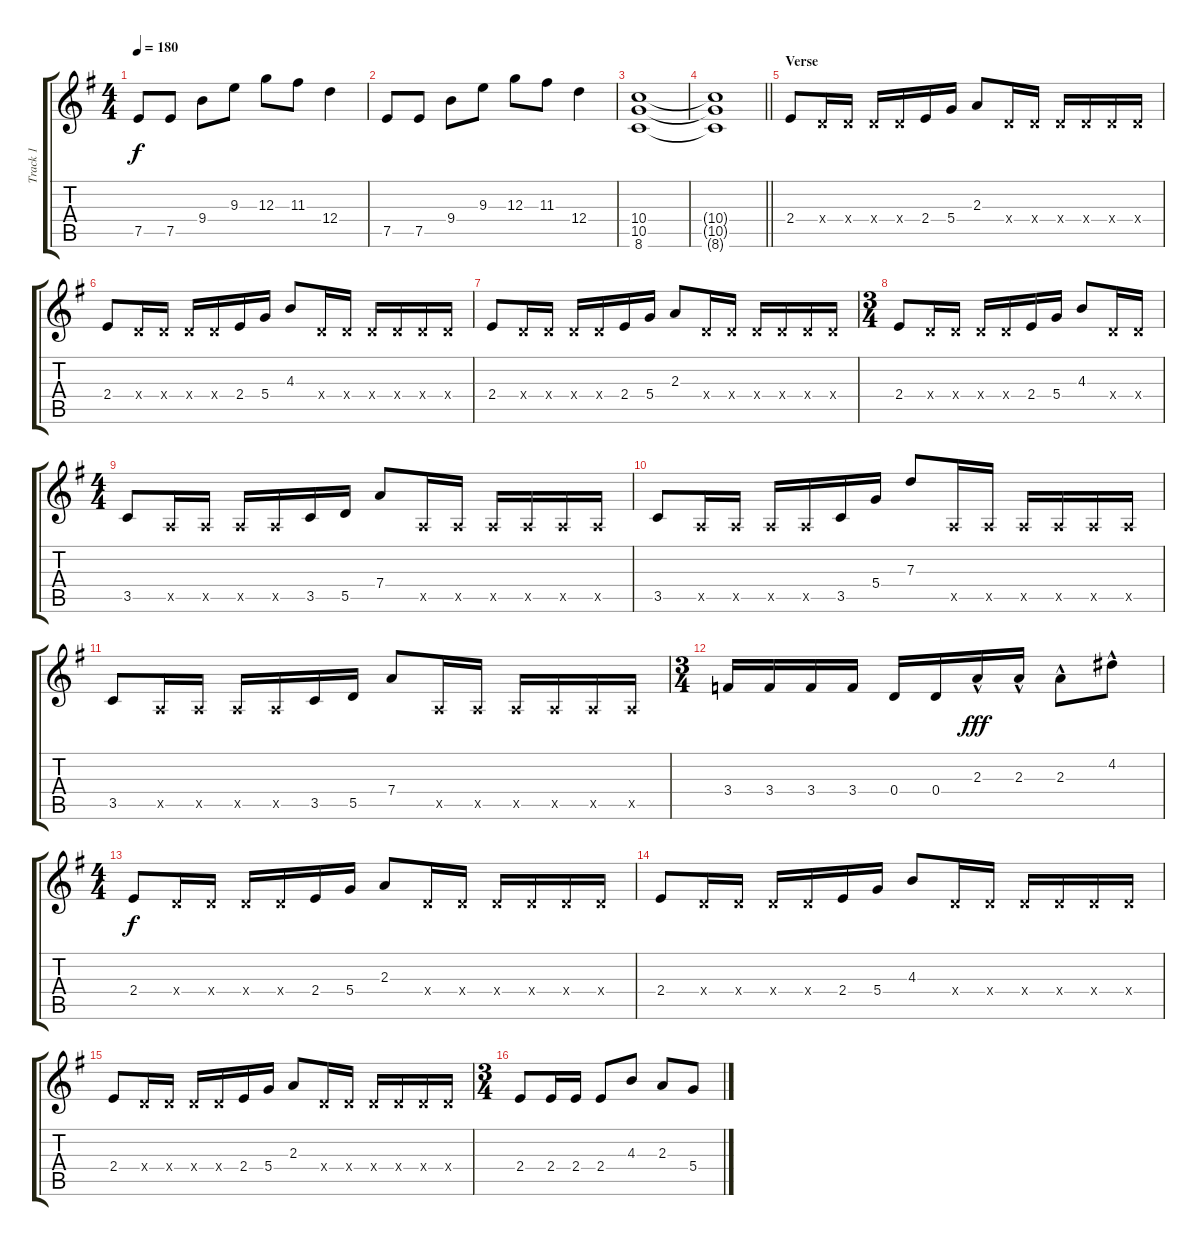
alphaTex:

\track ("Track 1" "Track 1") {instrument overdrivenguitar}
\staff {score tabs}
\tuning (E4 B3 G3 D3 A2 E2) {hide}
\ts (4 4)
\tempo 180
\clef g2
\ks g
7.5.8{dy f} 7.5.8 9.4.8 9.3.8 12.3.8 11.3.8 12.4.4 |
7.5.8 7.5.8 9.4.8 9.3.8 12.3.8 11.3.8 12.4.4 |
(10.4 10.5 8.6).1 |
\barLineRight lightlight
(10.4{t} 10.5{t} 8.6{t}).1 |
\section ("" "Verse")
2.4.8 0.4{x}.16 0.4{x}.16 0.4{x}.16 0.4{x}.16 2.4.16 5.4.16 2.3.8 0.4{x}.16 0.4{x}.16 0.4{x}.16 0.4{x}.16 0.4{x}.16 0.4{x}.16 |
2.4.8 0.4{x}.16 0.4{x}.16 0.4{x}.16 0.4{x}.16 2.4.16 5.4.16 4.3.8 0.4{x}.16 0.4{x}.16 0.4{x}.16 0.4{x}.16 0.4{x}.16 0.4{x}.16 |
2.4.8 0.4{x}.16 0.4{x}.16 0.4{x}.16 0.4{x}.16 2.4.16 5.4.16 2.3.8 0.4{x}.16 0.4{x}.16 0.4{x}.16 0.4{x}.16 0.4{x}.16 0.4{x}.16 |
\ts (3 4)
2.4.8 0.4{x}.16 0.4{x}.16 0.4{x}.16 0.4{x}.16 2.4.16 5.4.16 4.3.8 0.4{x}.16 0.4{x}.16 |
\ts (4 4)
3.5.8 0.5{x}.16 0.5{x}.16 0.5{x}.16 0.5{x}.16 3.5.16 5.5.16 7.4.8 0.5{x}.16 0.5{x}.16 0.5{x}.16 0.5{x}.16 0.5{x}.16 0.5{x}.16 |
3.5.8 0.5{x}.16 0.5{x}.16 0.5{x}.16 0.5{x}.16 3.5.16 5.4.16 7.3.8 0.5{x}.16 0.5{x}.16 0.5{x}.16 0.5{x}.16 0.5{x}.16 0.5{x}.16 |
3.5.8 0.5{x}.16 0.5{x}.16 0.5{x}.16 0.5{x}.16 3.5.16 5.5.16 7.4.8 0.5{x}.16 0.5{x}.16 0.5{x}.16 0.5{x}.16 0.5{x}.16 0.5{x}.16 |
\ts (3 4)
3.4.16 3.4.16 3.4.16 3.4.16 0.4.16 0.4.16 2.3{hac}.16{dy fff} 2.3{hac}.16 2.3{hac}.8 4.2{hac}.8 |
\ts (4 4)
2.4.8{dy f} 0.4{x}.16 0.4{x}.16 0.4{x}.16 0.4{x}.16 2.4.16 5.4.16 2.3.8 0.4{x}.16 0.4{x}.16 0.4{x}.16 0.4{x}.16 0.4{x}.16 0.4{x}.16 |
2.4.8 0.4{x}.16 0.4{x}.16 0.4{x}.16 0.4{x}.16 2.4.16 5.4.16 4.3.8 0.4{x}.16 0.4{x}.16 0.4{x}.16 0.4{x}.16 0.4{x}.16 0.4{x}.16 |
2.4.8 0.4{x}.16 0.4{x}.16 0.4{x}.16 0.4{x}.16 2.4.16 5.4.16 2.3.8 0.4{x}.16 0.4{x}.16 0.4{x}.16 0.4{x}.16 0.4{x}.16 0.4{x}.16 |
\ts (3 4)
2.4.8 2.4.16 2.4.16 2.4.8 4.3.8 2.3.8 5.4.8
